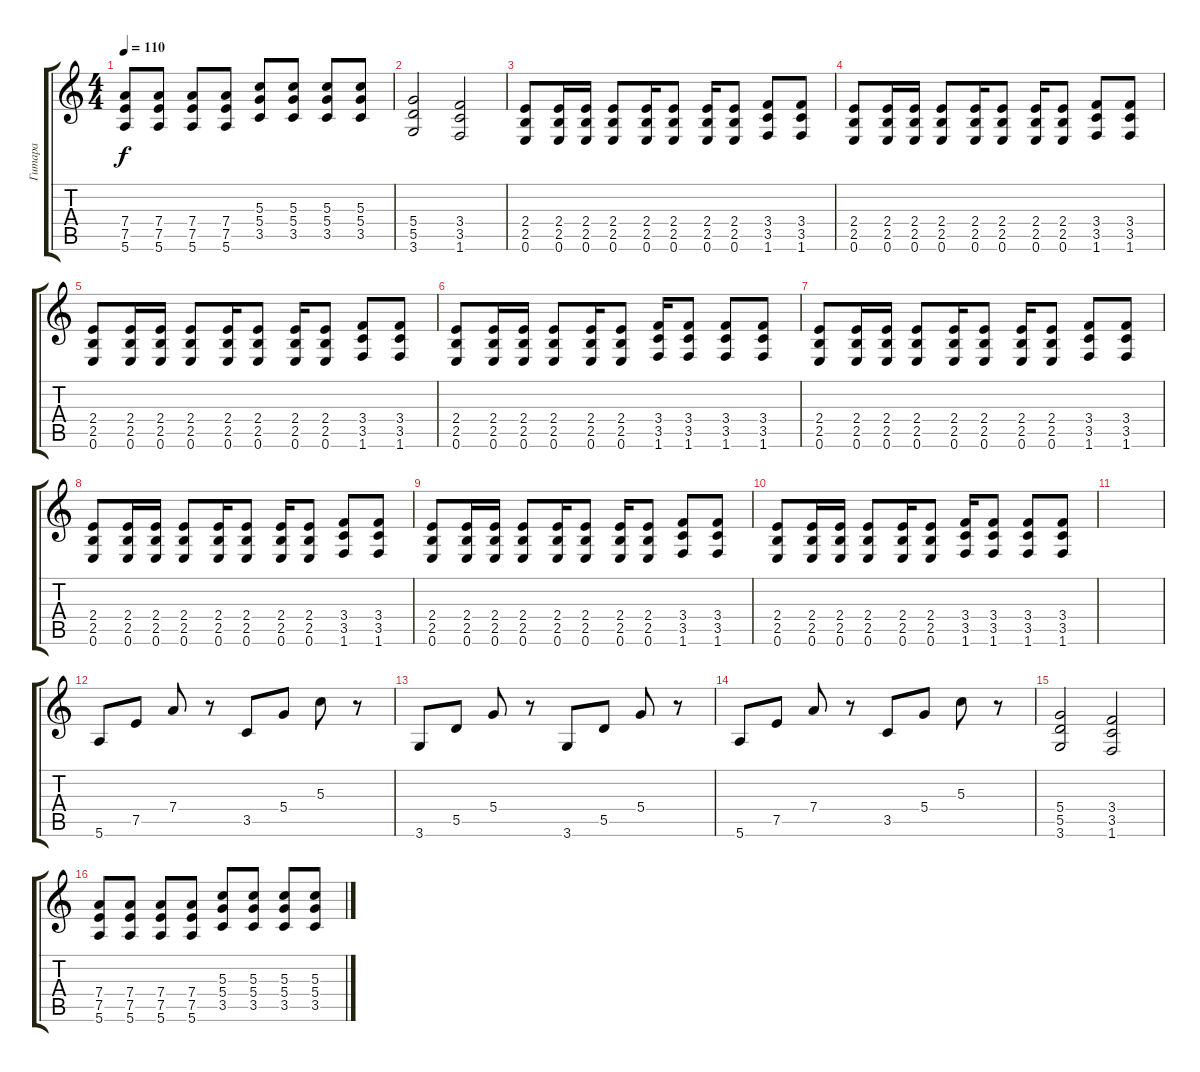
\track ("Гитара" "Гитара") {instrument distortionguitar}
\staff {score tabs}
\tuning (E4 B3 G3 D3 A2 E2) {hide}
\ts (4 4)
\tempo 110
\clef g2
\ks c
(7.4 7.5 5.6).8{dy f} (7.4 7.5 5.6).8 (7.4 7.5 5.6).8 (7.4 7.5 5.6).8 (5.3 5.4 3.5).8 (5.3 5.4 3.5).8 (5.3 5.4 3.5).8 (5.3 5.4 3.5).8 |
(5.4 5.5 3.6).2 (3.4 3.5 1.6).2 |
(2.4 2.5 0.6).8 (2.4 2.5 0.6).16 (2.4 2.5 0.6).16 (2.4 2.5 0.6).8 (2.4 2.5 0.6).16 (2.4 2.5 0.6).8 (2.4 2.5 0.6).16 (2.4 2.5 0.6).8 (3.4 3.5 1.6).8 (3.4 3.5 1.6).8 |
(2.4 2.5 0.6).8 (2.4 2.5 0.6).16 (2.4 2.5 0.6).16 (2.4 2.5 0.6).8 (2.4 2.5 0.6).16 (2.4 2.5 0.6).8 (2.4 2.5 0.6).16 (2.4 2.5 0.6).8 (3.4 3.5 1.6).8 (3.4 3.5 1.6).8 |
(2.4 2.5 0.6).8 (2.4 2.5 0.6).16 (2.4 2.5 0.6).16 (2.4 2.5 0.6).8 (2.4 2.5 0.6).16 (2.4 2.5 0.6).8 (2.4 2.5 0.6).16 (2.4 2.5 0.6).8 (3.4 3.5 1.6).8 (3.4 3.5 1.6).8 |
(2.4 2.5 0.6).8 (2.4 2.5 0.6).16 (2.4 2.5 0.6).16 (2.4 2.5 0.6).8 (2.4 2.5 0.6).16 (2.4 2.5 0.6).8 (3.4 3.5 1.6).16 (3.4 3.5 1.6).8 (3.4 3.5 1.6).8 (3.4 3.5 1.6).8 |
(2.4 2.5 0.6).8 (2.4 2.5 0.6).16 (2.4 2.5 0.6).16 (2.4 2.5 0.6).8 (2.4 2.5 0.6).16 (2.4 2.5 0.6).8 (2.4 2.5 0.6).16 (2.4 2.5 0.6).8 (3.4 3.5 1.6).8 (3.4 3.5 1.6).8 |
(2.4 2.5 0.6).8 (2.4 2.5 0.6).16 (2.4 2.5 0.6).16 (2.4 2.5 0.6).8 (2.4 2.5 0.6).16 (2.4 2.5 0.6).8 (2.4 2.5 0.6).16 (2.4 2.5 0.6).8 (3.4 3.5 1.6).8 (3.4 3.5 1.6).8 |
(2.4 2.5 0.6).8 (2.4 2.5 0.6).16 (2.4 2.5 0.6).16 (2.4 2.5 0.6).8 (2.4 2.5 0.6).16 (2.4 2.5 0.6).8 (2.4 2.5 0.6).16 (2.4 2.5 0.6).8 (3.4 3.5 1.6).8 (3.4 3.5 1.6).8 |
(2.4 2.5 0.6).8 (2.4 2.5 0.6).16 (2.4 2.5 0.6).16 (2.4 2.5 0.6).8 (2.4 2.5 0.6).16 (2.4 2.5 0.6).8 (3.4 3.5 1.6).16 (3.4 3.5 1.6).8 (3.4 3.5 1.6).8 (3.4 3.5 1.6).8 |
|
5.6.8 7.5.8 7.4.8 r.8 3.5.8 5.4.8 5.3.8 r.8 |
3.6.8 5.5.8 5.4.8 r.8 3.6.8 5.5.8 5.4.8 r.8 |
5.6.8 7.5.8 7.4.8 r.8 3.5.8 5.4.8 5.3.8 r.8 |
(5.4 5.5 3.6).2 (3.4 3.5 1.6).2 |
(7.4 7.5 5.6).8 (7.4 7.5 5.6).8 (7.4 7.5 5.6).8 (7.4 7.5 5.6).8 (5.3 5.4 3.5).8 (5.3 5.4 3.5).8 (5.3 5.4 3.5).8 (5.3 5.4 3.5).8
